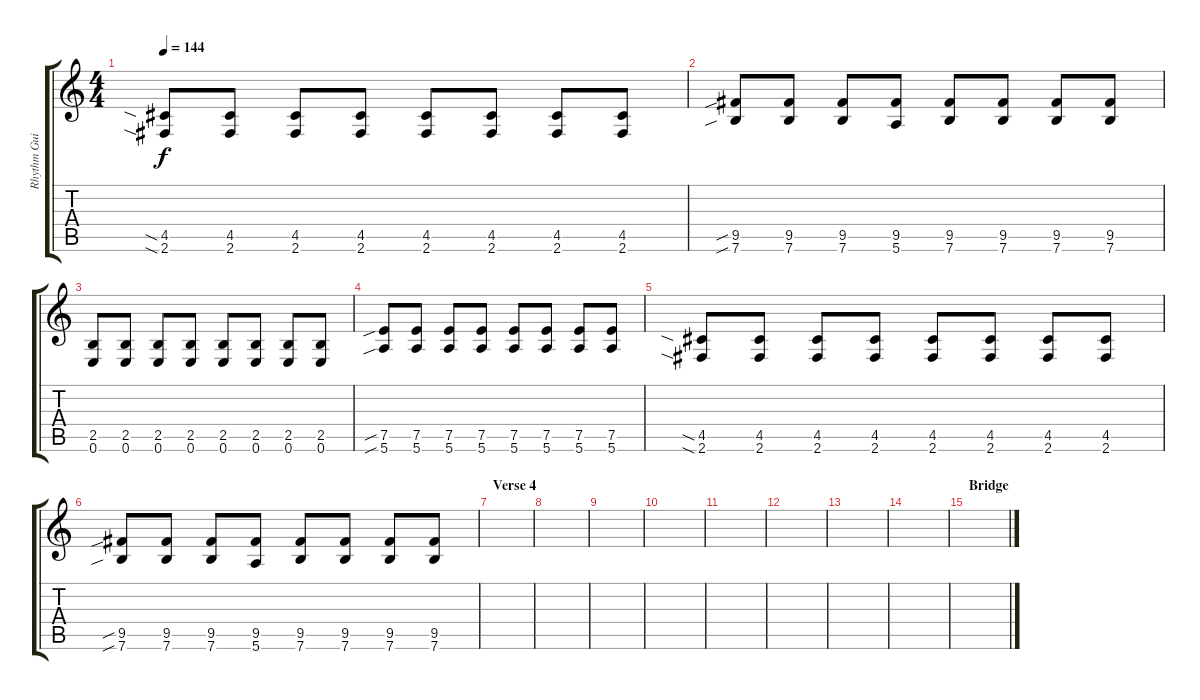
\track ("Rhythm Guitar 1" "Rhythm Gui") {instrument electricguitarmuted}
\staff {score tabs}
\tuning (E4 B3 G3 D3 A2 E2) {hide}
\ts (4 4)
\tempo 144
\clef g2
\ks c
(4.5{sia} 2.6{sia}).8{dy f} (4.5 2.6).8 (4.5 2.6).8 (4.5 2.6).8 (4.5 2.6).8 (4.5 2.6).8 (4.5 2.6).8 (4.5 2.6).8 |
(9.5{sib} 7.6{sib}).8 (9.5 7.6).8 (9.5 7.6).8 (9.5 5.6).8 (9.5 7.6).8 (9.5 7.6).8 (9.5 7.6).8 (9.5 7.6).8 |
(2.5 0.6).8 (2.5 0.6).8 (2.5 0.6).8 (2.5 0.6).8 (2.5 0.6).8 (2.5 0.6).8 (2.5 0.6).8 (2.5 0.6).8 |
(7.5{sib} 5.6{sib}).8 (7.5 5.6).8 (7.5 5.6).8 (7.5 5.6).8 (7.5 5.6).8 (7.5 5.6).8 (7.5 5.6).8 (7.5 5.6).8 |
(4.5{sia} 2.6{sia}).8 (4.5 2.6).8 (4.5 2.6).8 (4.5 2.6).8 (4.5 2.6).8 (4.5 2.6).8 (4.5 2.6).8 (4.5 2.6).8 |
(9.5{sib} 7.6{sib}).8 (9.5 7.6).8 (9.5 7.6).8 (9.5 5.6).8 (9.5 7.6).8 (9.5 7.6).8 (9.5 7.6).8 (9.5 7.6).8 |
\section ("" "Verse 4")
|
|
|
|
|
|
|
|
\section ("" "Bridge")
